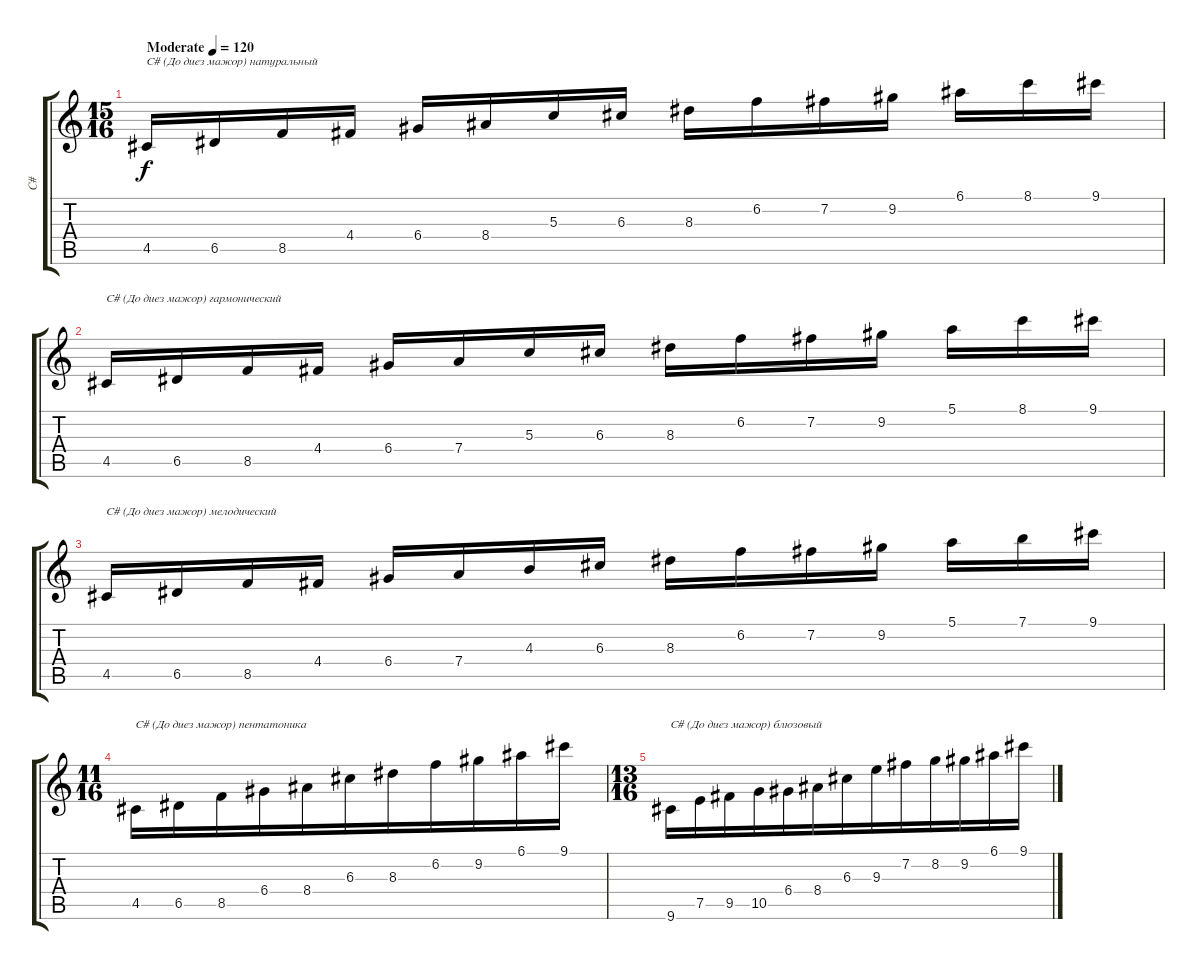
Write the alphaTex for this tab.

\track ("C#" "C#") {instrument acousticguitarsteel}
\staff {score tabs}
\tuning (E4 B3 G3 D3 A2 E2) {hide}
\ts (15 16)
\tempo (120 "Moderate")
\clef g2
\ks c
4.5.16{txt "C# (До диез мажор) натуральный" dy f instrument acousticguitarsteel} 6.5.16 8.5.16 4.4.16 6.4.16 8.4.16 5.3.16 6.3.16 8.3.16 6.2.16 7.2.16 9.2.16 6.1.16 8.1.16 9.1.16 |
4.5.16{txt "C# (До диез мажор) гармонический"} 6.5.16 8.5.16 4.4.16 6.4.16 7.4.16 5.3.16 6.3.16 8.3.16 6.2.16 7.2.16 9.2.16 5.1.16 8.1.16 9.1.16 |
4.5.16{txt "C# (До диез мажор) мелодический"} 6.5.16 8.5.16 4.4.16 6.4.16 7.4.16 4.3.16 6.3.16 8.3.16 6.2.16 7.2.16 9.2.16 5.1.16 7.1.16 9.1.16 |
\ts (11 16)
4.5.16{txt "C# (До диез мажор) пентатоника" beam merge} 6.5.16{beam merge} 8.5.16{beam merge} 6.4.16{beam merge} 8.4.16 6.3.16{beam merge} 8.3.16{beam merge} 6.2.16{beam merge} 9.2.16{beam merge} 6.1.16{beam merge} 9.1.16 |
\ts (13 16)
9.6.16{txt "C# (До диез мажор) блюзовый" beam merge} 7.5.16{beam merge} 9.5.16{beam merge} 10.5.16{beam merge} 6.4.16{beam merge} 8.4.16 6.3.16{beam merge} 9.3.16{beam merge} 7.2.16{beam merge} 8.2.16{beam merge} 9.2.16{beam merge} 6.1.16{beam merge} 9.1.16
